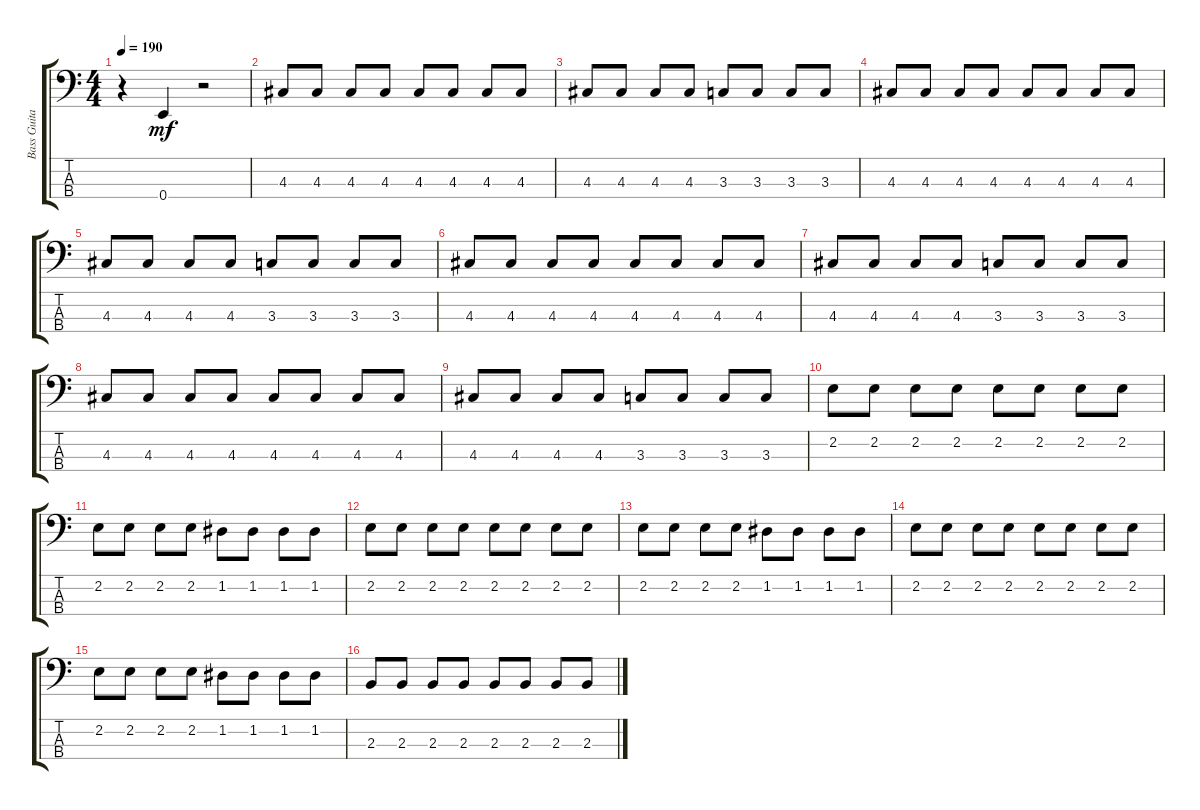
\track ("Bass Guitar" "Bass Guita") {instrument electricbassfinger}
\staff {score tabs}
\tuning (G2 D2 A1 E1) {hide}
\ts (4 4)
\tempo 190
\clef f4
\ks c
r.4{dy mf} 0.4.4 r.2 |
4.3.8 4.3.8 4.3.8 4.3.8 4.3.8 4.3.8 4.3.8 4.3.8 |
4.3.8 4.3.8 4.3.8 4.3.8 3.3.8 3.3.8 3.3.8 3.3.8 |
4.3.8 4.3.8 4.3.8 4.3.8 4.3.8 4.3.8 4.3.8 4.3.8 |
4.3.8 4.3.8 4.3.8 4.3.8 3.3.8 3.3.8 3.3.8 3.3.8 |
4.3.8 4.3.8 4.3.8 4.3.8 4.3.8 4.3.8 4.3.8 4.3.8 |
4.3.8 4.3.8 4.3.8 4.3.8 3.3.8 3.3.8 3.3.8 3.3.8 |
4.3.8 4.3.8 4.3.8 4.3.8 4.3.8 4.3.8 4.3.8 4.3.8 |
4.3.8 4.3.8 4.3.8 4.3.8 3.3.8 3.3.8 3.3.8 3.3.8 |
2.2.8 2.2.8 2.2.8 2.2.8 2.2.8 2.2.8 2.2.8 2.2.8 |
2.2.8 2.2.8 2.2.8 2.2.8 1.2.8 1.2.8 1.2.8 1.2.8 |
2.2.8 2.2.8 2.2.8 2.2.8 2.2.8 2.2.8 2.2.8 2.2.8 |
2.2.8 2.2.8 2.2.8 2.2.8 1.2.8 1.2.8 1.2.8 1.2.8 |
2.2.8 2.2.8 2.2.8 2.2.8 2.2.8 2.2.8 2.2.8 2.2.8 |
2.2.8 2.2.8 2.2.8 2.2.8 1.2.8 1.2.8 1.2.8 1.2.8 |
2.3.8 2.3.8 2.3.8 2.3.8 2.3.8 2.3.8 2.3.8 2.3.8
